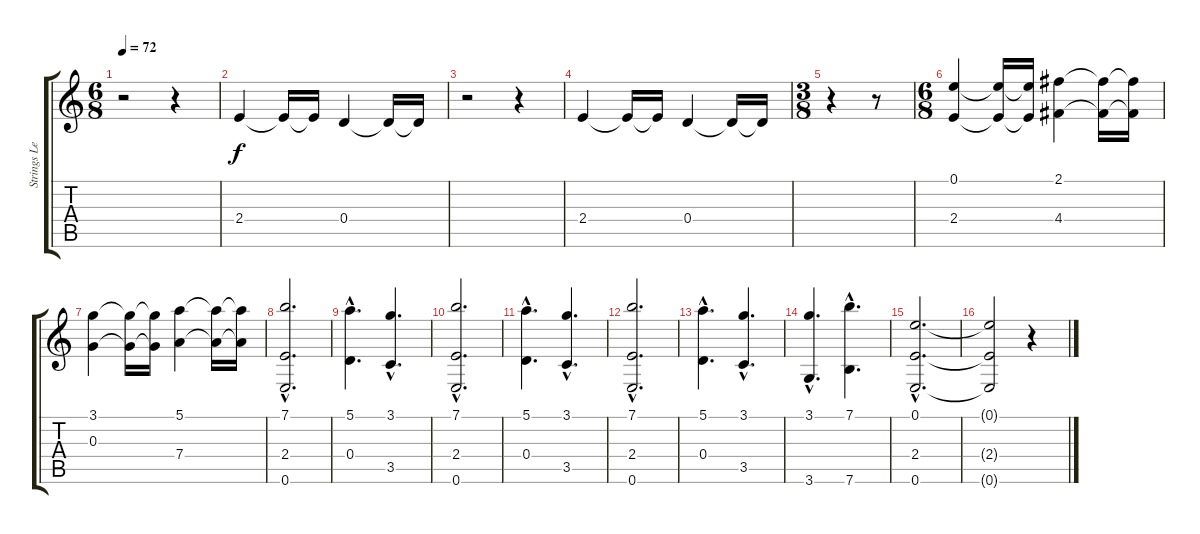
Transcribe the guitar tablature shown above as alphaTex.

\track ("Strings Left" "Strings Le") {instrument stringensemble1}
\staff {score tabs}
\tuning (E5 B4 G4 D4 A3 E3) {hide}
\ts (6 8)
\tempo 72
\clef g2
\ks c
r.2{dy f} r.4 |
2.4.4 2.4{t}.16 2.4{t}.16 0.4.4 0.4{t}.16 0.4{t}.16 |
r.2 r.4 |
2.4.4 2.4{t}.16 2.4{t}.16 0.4.4 0.4{t}.16 0.4{t}.16 |
\ts (3 8)
r.4 r.8 |
\ts (6 8)
(0.1 2.4).4 (0.1{t} 2.4{t}).16 (0.1{t} 2.4{t}).16 (2.1 4.4).4 (2.1{t} 4.4{t}).16 (2.1{t} 4.4{t}).16 |
(3.1 0.3).4 (3.1{t} 0.3{t}).16 (3.1{t} 0.3{t}).16 (5.1 7.4).4 (5.1{t} 7.4{t}).16 (5.1{t} 7.4{t}).16 |
(7.1{hac} 2.4{hac} 0.6{hac}).2{d} |
(5.1{hac} 0.4{hac}).4{d} (3.1{hac} 3.5{hac}).4{d} |
(7.1{hac} 2.4{hac} 0.6{hac}).2{d} |
(5.1{hac} 0.4{hac}).4{d} (3.1{hac} 3.5{hac}).4{d} |
(7.1{hac} 2.4{hac} 0.6{hac}).2{d} |
(5.1{hac} 0.4{hac}).4{d} (3.1{hac} 3.5{hac}).4{d} |
(3.1{hac} 3.6{hac}).4{d} (7.1{hac} 7.6{hac}).4{d} |
(0.1{hac} 2.4{hac} 0.6{hac}).2{d} |
(0.1{t} 2.4{t} 0.6{t}).2 r.4
